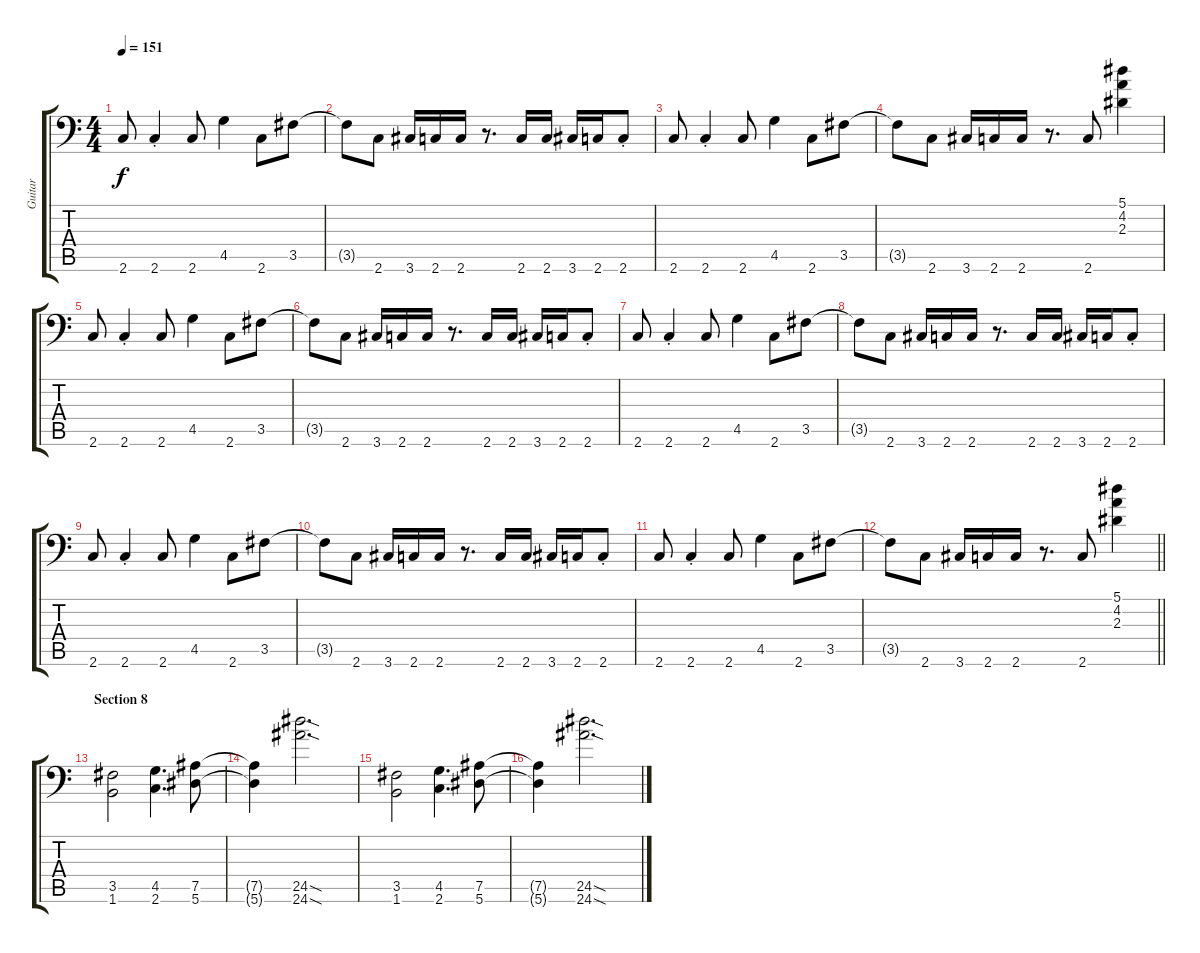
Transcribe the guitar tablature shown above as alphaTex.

\track ("Guitar" "Guitar") {instrument overdrivenguitar}
\staff {score tabs}
\tuning (Bb3 F3 Db3 Ab2 Eb2 Bb1) {hide}
\ts (4 4)
\tempo 151
\clef f4
\ks c
2.6.8{dy f} 2.6{st}.4 2.6.8 4.5.4 2.6.8 3.5.8 |
3.5{t}.8 2.6.8 3.6.16 2.6.16 2.6.16 r.8{d} 2.6.16 2.6.16 3.6.16 2.6.16 2.6{st}.8 |
2.6.8 2.6{st}.4 2.6.8 4.5.4 2.6.8 3.5.8 |
3.5{t}.8 2.6.8 3.6.16 2.6.16 2.6.16 r.8{d} 2.6.8 (5.1 4.2 2.3).4 |
2.6.8 2.6{st}.4 2.6.8 4.5.4 2.6.8 3.5.8 |
3.5{t}.8 2.6.8 3.6.16 2.6.16 2.6.16 r.8{d} 2.6.16 2.6.16 3.6.16 2.6.16 2.6{st}.8 |
2.6.8 2.6{st}.4 2.6.8 4.5.4 2.6.8 3.5.8 |
3.5{t}.8 2.6.8 3.6.16 2.6.16 2.6.16 r.8{d} 2.6.16 2.6.16 3.6.16 2.6.16 2.6{st}.8 |
2.6.8 2.6{st}.4 2.6.8 4.5.4 2.6.8 3.5.8 |
3.5{t}.8 2.6.8 3.6.16 2.6.16 2.6.16 r.8{d} 2.6.16 2.6.16 3.6.16 2.6.16 2.6{st}.8 |
2.6.8 2.6{st}.4 2.6.8 4.5.4 2.6.8 3.5.8 |
\barLineRight lightlight
3.5{t}.8 2.6.8 3.6.16 2.6.16 2.6.16 r.8{d} 2.6.8 (5.1 4.2 2.3).4 |
\section ("" "Section 8")
(3.5 1.6).2 (4.5 2.6).4{d} (7.5 5.6).8 |
(7.5{t} 5.6{t}).4 (24.5{sod} 24.6{sod}).2{d} |
(3.5 1.6).2 (4.5 2.6).4{d} (7.5 5.6).8 |
(7.5{t} 5.6{t}).4 (24.5{sod} 24.6{sod}).2{d}
